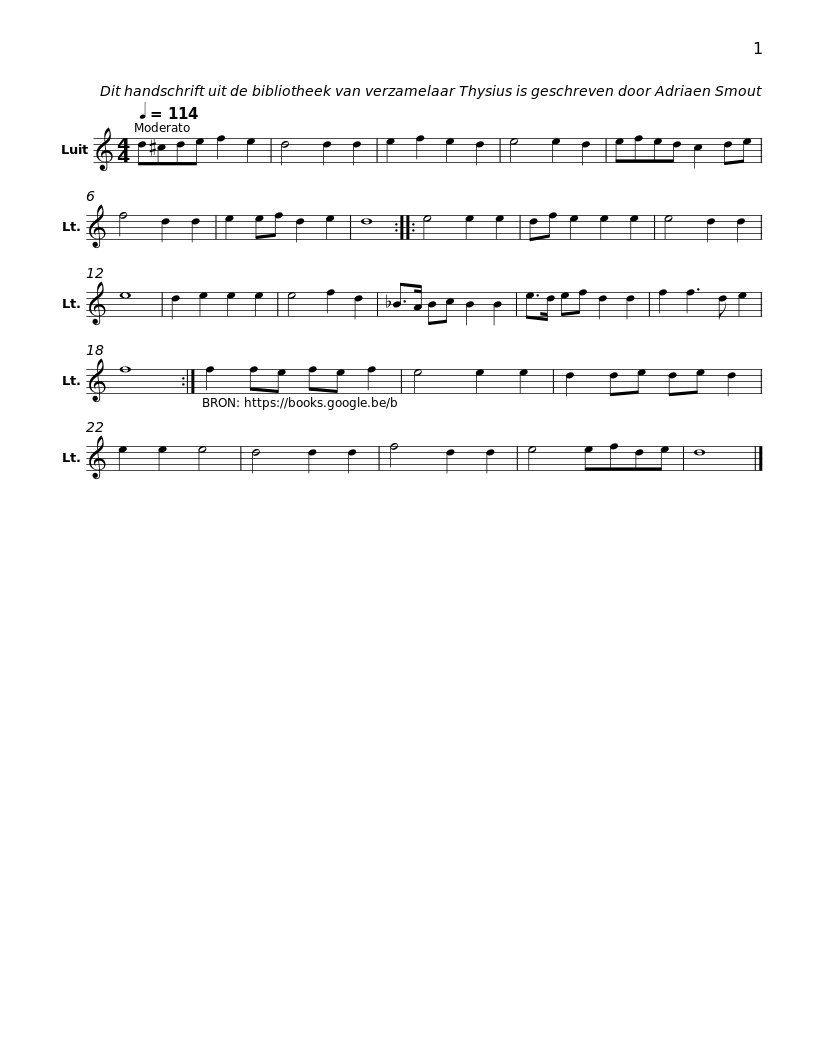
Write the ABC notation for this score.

X:1
L:1/8
Q:1/4=114
M:4/4
I:linebreak $
K:C
U:s=!stemless!
V:1 treble
V:1
 d^cde f2 e2 | d4 d2 d2 | e2 f2 e2 d2 | e4 e2 d2 | efed c2 de | %5
 f4 d2 d2 | e2 ef d2 e2 | sd8 ::$ e4 e2 e2 | df e2 e2 e2 | %10
 e4 d2 d2 | se8 | d2 e2 e2 e2 | e4 f2 d2 | _B>A Bc B2 B2 | %15
 e>d ef d2 d2 | f2 f3 d e2 | sf8 :|$ f2 fe fe f2 | e4 e2 e2 | %20
 d2 de de d2 | e2 e2 e4 | d4 d2 d2 | f4 d2 d2 | e4 efde | %25
 sd8 |] %26
